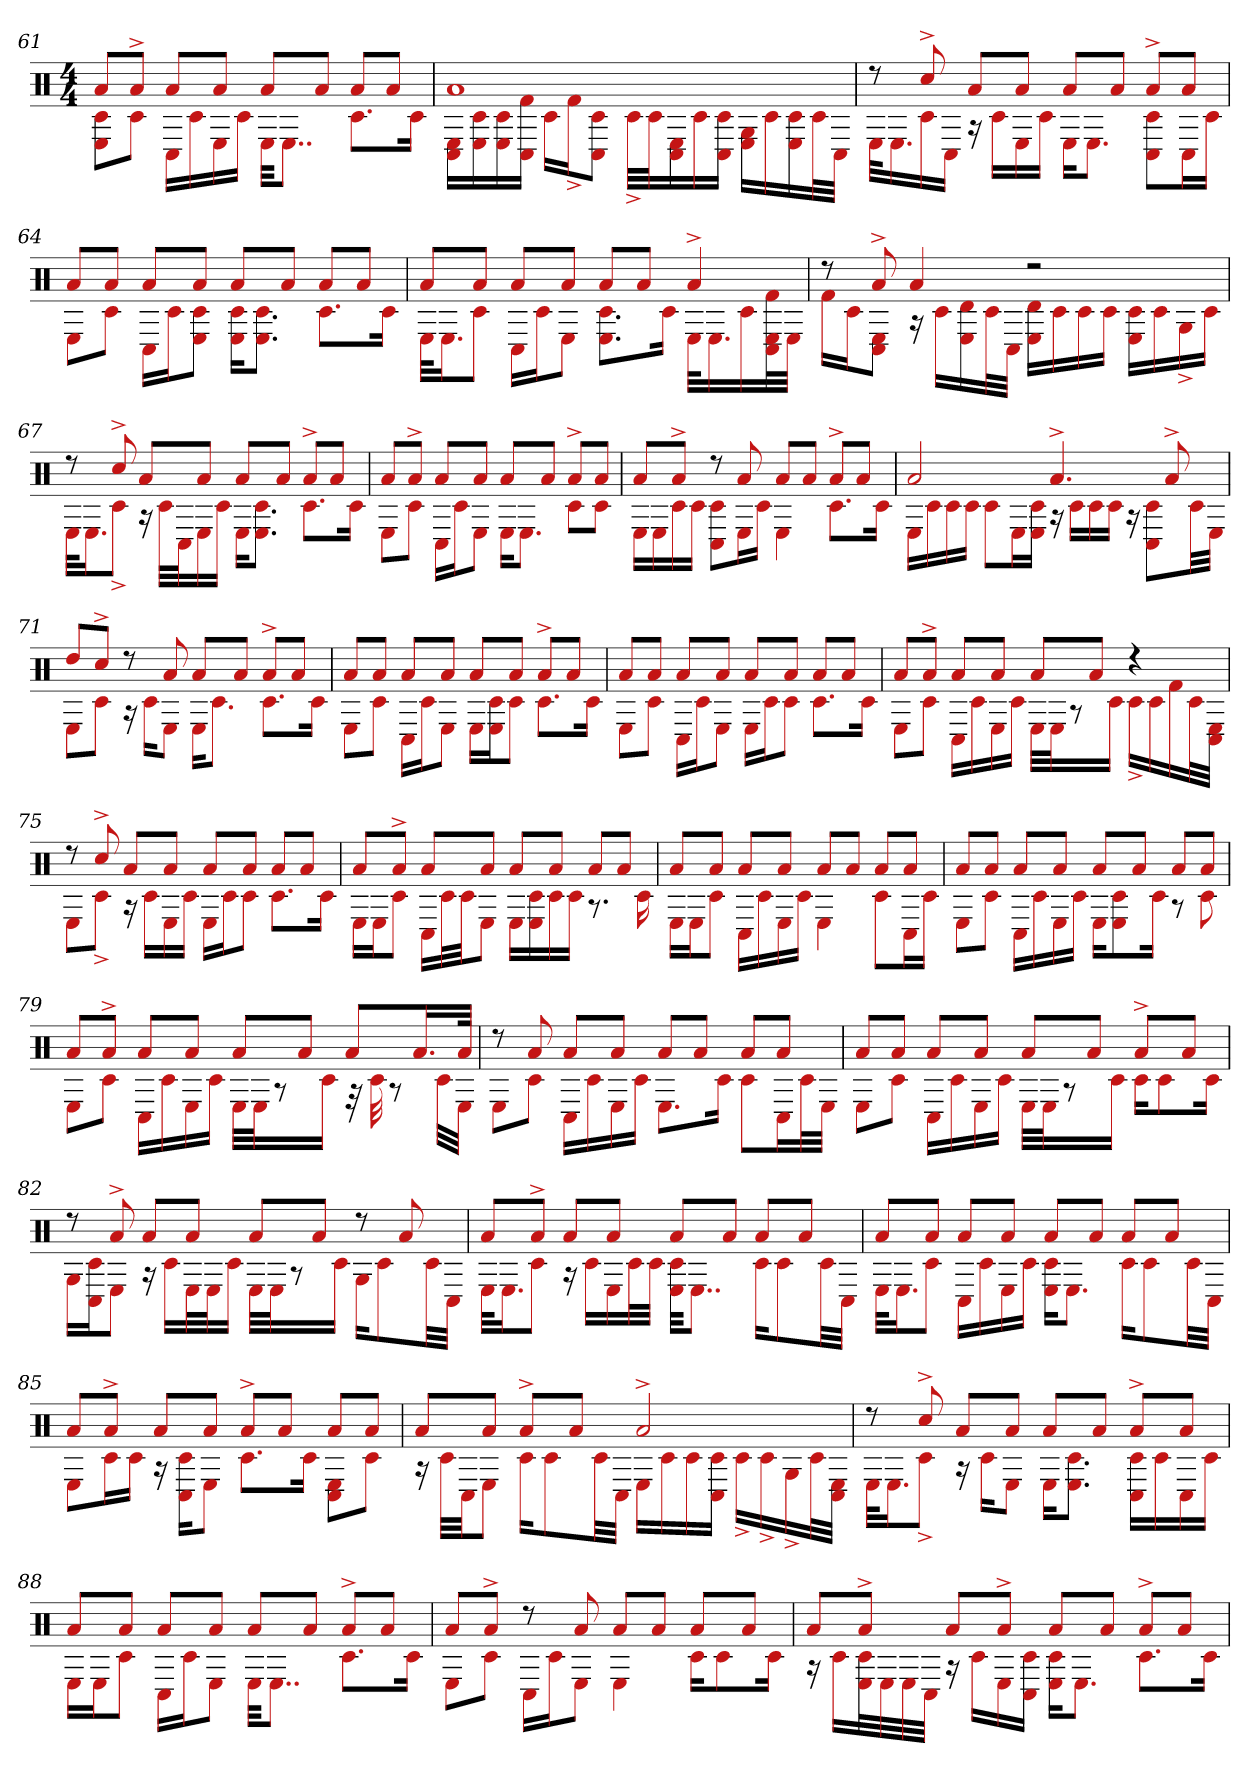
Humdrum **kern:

**kern
*part1
*staff1
*clefX
*k[]
*M4/4
=61
*^
8aL	8E 8c#L
8a^J	8c#J
8aL	16C#LL
.	16c#
8aJ	16E
.	16c#JJ
8aL	32EKKL
.	8..EJ
8aJ	.
8aL	8.c#L
8aJ	.
.	16c#Jk
=62	=62
1a	16C# 16ELL
.	16E 16c#
.	16E 16c#
.	16f# 16C#JJ
.	16c#LL
.	16f#^J
.	8C# 8c#J
.	32c#^LLL
.	32c#J
.	16E 16C#
.	16c#
.	16c# 16C#JJ
.	16G 16ELL
.	16c#
.	16c# 16E
.	32c#L
.	32C#JJJ
=63	=63
8r	32EKLL
.	16.E
8cc#^	16c#
.	16C#JJ
8aL	16r
.	16c#LL
8aJ	16E
.	16c#JJ
8aL	16EKL
.	8.EJ
8aJ	.
8a^L	8C# 8c#L
8aJ	16C#L
.	16c#JJ
=64	=64
8aL	8EL
8aJ	8c#J
8aL	16C#LL
.	16c#J
8aJ	8c# 8EJ
8aL	16c# 16EKL
.	8.E 8.c#J
8aJ	.
8aL	8.c#L
8aJ	.
.	16c#Jk
=65	=65
8aL	32EKLL
.	16.EJ
8aJ	8c#J
8aL	16C#LL
.	16c#J
8aJ	8EJ
8aL	8.c# 8.EL
8aJ	.
.	16c#Jk
4a^	32EKLL
.	16.E
.	16c#
.	32E 32f# 32C#L
.	32EJJJ
=66	=66
8r	16f#LL
.	16c#J
8a^	8C# 8EJ
4a	16r
.	16c#LL
.	16E 16d
.	32c#L
.	32C#JJJ
2r	16E 16dLL
.	16c#
.	16c#
.	16c#JJ
.	16E 16c#LL
.	16c#
.	16G^
.	16c#JJ
=67	=67
8r	32EKLL
.	16.EJ
8cc#^	8c#^J
8aL	16r
.	32c#LLL
.	32C#J
8aJ	16E
.	16c#JJ
8aL	16EKL
.	8.E 8.c#J
8aJ	.
8a^L	8.c#L
8aJ	.
.	16c#Jk
=68	=68
8aL	8EL
8a^J	8c#J
8aL	16C#LL
.	16c#J
8aJ	8EJ
8aL	16EKL
.	8.EJ
8aJ	.
8a^L	8c#L
8aJ	8c#J
=69	=69
8aL	16ELL
.	16E
8a^J	16c#
.	16c#JJ
8r	8C# 8c#L
8a	16EL
.	16c#JJ
8aL	4E
8aJ	.
8a^L	8.c#L
8aJ	.
.	16c#Jk
=70	=70
2a	16ELL
.	16c#
.	16c#
.	16c#JJ
.	8c#L
.	16EL
.	16E 16c#JJ
4.a^	16r
.	16c#LL
.	16c#
.	16c#JJ
.	16r
.	8c# 8C#L
8a^	.
.	32c#LL
.	32EJJJ
=71	=71
8ddL	8EL
8cc#^J	8c#J
8r	16r
.	16c#KL
8a	8EJ
8aL	16EKL
.	8.c#J
8aJ	.
8a^L	8.c#L
8aJ	.
.	16c#Jk
=72	=72
8aL	8EL
8aJ	8c#J
8aL	16C#LL
.	16c#J
8aJ	8EJ
8aL	16ELL
.	16E 16c#J
8aJ	8c#J
8a^L	8.c#L
8aJ	.
.	16c#Jk
=73	=73
8aL	8EL
8aJ	8c#J
8aL	16C#LL
.	16c#J
8aJ	8EJ
8aL	16ELL
.	16c#J
8aJ	8c#J
8aL	8.c#L
8aJ	.
.	16c#Jk
=74	=74
8aL	8EL
8a^J	8c#J
8aL	16C#LL
.	16c#
8aJ	16E
.	16c#JJ
8aL	32ELLL
.	32EJ
.	8r
8aJ	.
.	16c#JJ
4r	16c#^LL
.	16c#
.	16f#
.	32c#L
.	32C# 32EJJJ
=75	=75
8r	8EL
8cc#^	8c#^J
8aL	16r
.	16c#LL
8aJ	16E
.	16c#JJ
8aL	16ELL
.	16c#J
8aJ	8c#J
8aL	8.c#L
8aJ	.
.	16c#Jk
=76	=76
8aL	16ELL
.	16EJ
8a^J	8c#J
8aL	16C#LL
.	32c#L
.	32c#JJ
8aJ	8EJ
8aL	16ELL
.	16E 16c#
8aJ	16c#
.	16c#JJ
8aL	8.r
8aJ	.
.	16c#
=77	=77
8aL	16ELL
.	16EJ
8aJ	8c#J
8aL	16C#LL
.	16c#
8aJ	16E
.	16c#JJ
8aL	4E
8aJ	.
8aL	8c#L
8aJ	16C#L
.	16c#JJ
=78	=78
8aL	8EL
8aJ	8c#J
8aL	16C#LL
.	16c#
8aJ	16E
.	16c#JJ
8aL	16EKL
.	8E 8c#
8aJ	.
.	16c#Jk
8aL	8r
8aJ	8c#
=79	=79
8aL	8EL
8a^J	8c#J
8aL	16C#LL
.	16c#
8aJ	16E
.	16c#JJ
8aL	32ELLL
.	32EJ
.	8r
8aJ	.
.	16c#JJ
8aL	32r
.	32c#
.	8r
16.aL	.
.	32c#LLL
32aJJk	32EJJJ
=80	=80
8r	8EL
8a	8c#J
8aL	16C#LL
.	16c#
8aJ	16E
.	16c#JJ
8aL	8.EL
8aJ	.
.	16c#Jk
8aL	8c#L
8aJ	16C#L
.	32c#L
.	32EJJJ
=81	=81
8aL	8EL
8aJ	8c#J
8aL	16C#LL
.	16c#
8aJ	16E
.	16c#JJ
8aL	32ELLL
.	32EJ
.	8r
8aJ	.
.	16c#JJ
8a^L	16c#KL
.	8c#
8aJ	.
.	16c#Jk
=82	=82
8r	16GLL
.	16c# 16C#J
8a^	8EJ
8aL	16r
.	16c#LL
8aJ	32EL
.	32EJ
.	16c#JJ
8aL	32ELLL
.	32EJ
.	8r
8aJ	.
.	16c#JJ
8r	16GKL
.	8c#
8a	.
.	32c#LL
.	32C#JJJ
=83	=83
8aL	32EKLL
.	16.EJ
8a^J	8c#J
8aL	16r
.	16c#LL
8aJ	16E
.	32c#L
.	32c#JJJ
8aL	32c# 32EKKL
.	8..EJ
8aJ	.
8aL	16c#KL
.	8c#
8aJ	.
.	32c#LL
.	32C#JJJ
=84	=84
8aL	32EKLL
.	16.EJ
8aJ	8c#J
8aL	16C#LL
.	16c#
8aJ	16E
.	16c#JJ
8aL	16c# 16EKL
.	8.EJ
8aJ	.
8aL	16c#KL
.	8c#
8aJ	.
.	32c#LL
.	32C#JJJ
=85	=85
8aL	8EL
8a^J	16c#L
.	16c#JJ
8aL	16r
.	16c# 16C#KL
8aJ	8EJ
8a^L	8.c#L
8aJ	.
.	16c#Jk
8aL	8C# 8EL
8aJ	8c#J
=86	=86
8aL	16r
.	32c#LLL
.	32C#JJ
8aJ	8EJ
8a^L	16c#KL
.	8c#
8aJ	.
.	32c#LL
.	32C#JJJ
2a^	16ELL
.	16c#
.	16c#
.	16c# 16C#JJ
.	16c#^LL
.	16c#^
.	16G^
.	32c#L
.	32C# 32EJJJ
=87	=87
8r	32EKLL
.	16.EJ
8cc#^	8c#^J
8aL	16r
.	16c#KL
8aJ	8EJ
8aL	16EKL
.	8.E 8.c#J
8aJ	.
8a^L	16C# 16c#LL
.	16c#
8aJ	16C#
.	16c#JJ
=88	=88
8aL	16ELL
.	16EJ
8aJ	8c#J
8aL	16C#LL
.	16c#J
8aJ	8EJ
8aL	32EKKL
.	8..EJ
8aJ	.
8a^L	8.c#L
8aJ	.
.	16c#Jk
=89	=89
8aL	8EL
8a^J	8c#J
8r	16C#LL
.	16c#J
8a	8EJ
8aL	4E
8aJ	.
8aL	16c#KL
.	8c#
8aJ	.
.	16c#Jk
=90	=90
8aL	16r
.	16c#LL
8a^J	32E 32c#L
.	32E
.	32E
.	32C#JJJ
8aL	16r
.	16c#LL
8a^J	16E
.	16c# 16C#JJ
8aL	16E 16c#KL
.	8.EJ
8aJ	.
8a^L	8.c#L
8aJ	.
.	16c#Jk
*v	*v
=
*-
